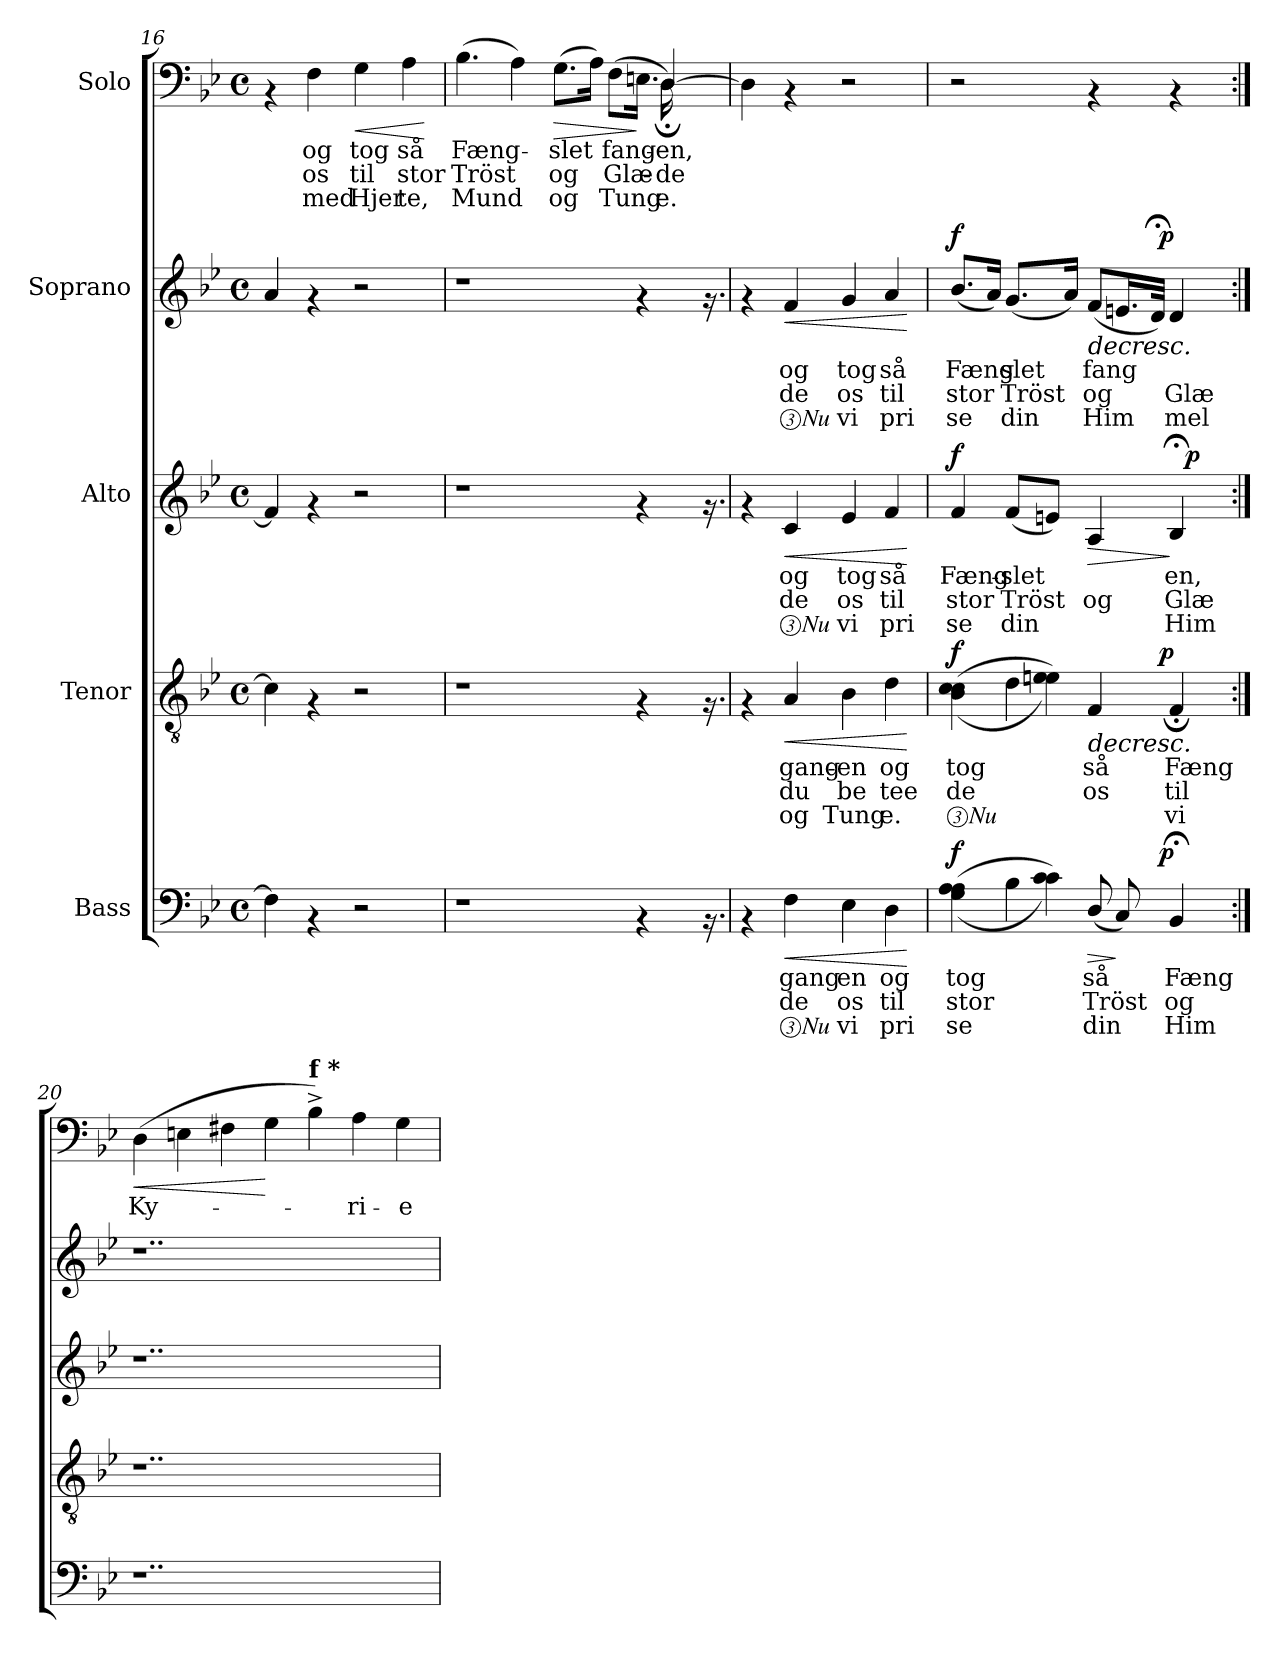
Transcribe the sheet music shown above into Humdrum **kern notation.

**kern	**text	**text	**text	**dynam	**kern	**text	**text	**text	**dynam	**kern	**text	**text	**text	**dynam	**kern	**text	**text	**text	**dynam	**kern	**text	**text	**text	**dynam
*part5	*part5	*part5	*part5	*part5	*part4	*part4	*part4	*part4	*part4	*part3	*part3	*part3	*part3	*part3	*part2	*part2	*part2	*part2	*part2	*part1	*part1	*part1	*part1	*part1
*staff5	*staff5	*staff5	*staff5	*staff5	*staff4	*staff4	*staff4	*staff4	*staff4	*staff3	*staff3	*staff3	*staff3	*staff3	*staff2	*staff2	*staff2	*staff2	*staff2	*staff1	*staff1	*staff1	*staff1	*staff1
*I"Bass	*	*	*	*	*I"Tenor	*	*	*	*	*I"Alto	*	*	*	*	*I"Soprano	*	*	*	*	*I"Solo	*	*	*	*
!!LO:LB:g=z
*clefF4	*	*	*	*	*clefGv2	*	*	*	*	*clefG2	*	*	*	*	*clefG2	*	*	*	*	*clefF4	*	*	*	*
*k[b-e-]	*	*	*	*	*k[b-e-]	*	*	*	*	*k[b-e-]	*	*	*	*	*k[b-e-]	*	*	*	*	*k[b-e-]	*	*	*	*
*B-:	*	*	*	*	*B-:	*	*	*	*	*B-:	*	*	*	*	*B-:	*	*	*	*	*B-:	*	*	*	*
*M4/4	*	*	*	*	*M4/4	*	*	*	*	*M4/4	*	*	*	*	*M4/4	*	*	*	*	*M4/4	*	*	*	*
*met(c)	*	*	*	*	*met(c)	*	*	*	*	*met(c)	*	*	*	*	*met(c)	*	*	*	*	*met(c)	*	*	*	*
=16	=16	=16	=16	=16	=16	=16	=16	=16	=16	=16	=16	=16	=16	=16	=16	=16	=16	=16	=16	=16	=16	=16	=16	=16
4F\]	.	.	.	.	4c\]	.	.	.	.	4f/]	.	.	.	.	4a/	.	.	.	.	4rAA	.	.	.	.
!	!	!	!	!	!	!	!	!	!	!	!	!	!	!	!	!	!	!	!	!	!LO:LY:b:rj	!LO:LY:b:rj	!LO:LY:b:rj	!
4rAA	.	.	.	.	4rF	.	.	.	.	4rf	.	.	.	.	4rf	.	.	.	.	4F\	og	os	med	.
!	!	!	!	!	!	!	!	!	!	!	!	!	!	!	!	!	!	!	!	!	!LO:LY:b:rj	!LO:LY:b:rj	!LO:LY:b:rj	!LO:HP:b
2r	.	.	.	.	2r	.	.	.	.	2r	.	.	.	.	2r	.	.	.	.	4G\	tog	til	Hjer	<
!	!	!	!	!	!	!	!	!	!	!	!	!	!	!	!	!	!	!	!	!	!LO:LY:b:rj	!LO:LY:b:rj	!LO:LY:b:rj	!
.	.	.	.	.	.	.	.	.	.	.	.	.	.	.	.	.	.	.	.	4A\	så	stor	te,	.
.	.	.	.	.	.	.	.	.	.	.	.	.	.	.	.	.	.	.	.	.	.	.	.	[
=17	=17	=17	=17	=17	=17	=17	=17	=17	=17	=17	=17	=17	=17	=17	=17	=17	=17	=17	=17	=17	=17	=17	=17	=17
!	!	!	!	!	!	!	!	!	!	!	!	!	!	!	!	!	!	!	!	!	!LO:LY:b:rj	!LO:LY:b:rj	!LO:LY:b:rj	!
*	*	*	*	*	*	*	*	*	*	*	*	*	*	*	*	*	*	*	*	*^	*	*	*	*
1r	.	.	.	.	1r	.	.	.	.	1r	.	.	.	.	1r	.	.	.	.	(>4.B-\	1ryy	Fæng-	Tröst	Mund	.
.	.	.	.	.	.	.	.	.	.	.	.	.	.	.	.	.	.	.	.	4A\)	.	.	.	.	.
!	!	!	!	!	!	!	!	!	!	!	!	!	!	!	!	!	!	!	!	!	!	!LO:LY:b:rj	!LO:LY:b:rj	!LO:LY:b:rj	!LO:HP:b
.	.	.	.	.	.	.	.	.	.	.	.	.	.	.	.	.	.	.	.	(>8.G\L	.	-slet	og	og	>
.	.	.	.	.	.	.	.	.	.	.	.	.	.	.	.	.	.	.	.	16A\Jk)	.	.	.	.	.
!	!	!	!	!	!	!	!	!	!	!	!	!	!	!	!	!	!	!	!	!	!	!LO:LY:b:rj	!LO:LY:b:rj	!LO:LY:b:rj	!
.	.	.	.	.	.	.	.	.	.	.	.	.	.	.	.	.	.	.	.	(>8F\L	.	fang-	Glæ-	Tung	.
4rAA	.	.	.	.	4rF	.	.	.	.	4rf	.	.	.	.	4rf	.	.	.	.	16.En\Jk	16.ryy	.	.	.	]
!	!	!	!	!	!	!	!	!	!	!	!	!	!	!	!	!	!	!	!	!	!	!LO:LY:b:rj	!LO:LY:b:rj	!LO:LY:b:rj	!
.	.	.	.	.	.	.	.	.	.	.	.	.	.	.	.	.	.	.	.	[>4D/	16D;\)	-en,	-de	e.	.
.	.	.	.	.	.	.	.	.	.	.	.	.	.	.	.	.	.	.	.	.	8.ryy	.	.	.	.
16.rAA	.	.	.	.	16.rF	.	.	.	.	16.rf	.	.	.	.	16.rf	.	.	.	.	.	.	.	.	.	.
*	*	*	*	*	*	*	*	*	*	*	*	*	*	*	*	*	*	*	*	*v	*v	*	*	*	*
=18	=18	=18	=18	=18	=18	=18	=18	=18	=18	=18	=18	=18	=18	=18	=18	=18	=18	=18	=18	=18	=18	=18	=18	=18
4rAA	.	.	.	.	4rF	.	.	.	.	4rf	.	.	.	.	4rf	.	.	.	.	4D\]	.	.	.	.
!	!LO:LY:b:rj	!LO:LY:b:rj	!LO:LY:b:rj	!LO:HP:b	!	!LO:LY:b:rj	!LO:LY:b:rj	!LO:LY:b:rj	!LO:HP:b	!	!LO:LY:b:rj	!LO:LY:b:rj	!LO:LY:b:rj	!LO:HP:b	!	!LO:LY:b:rj	!LO:LY:b:rj	!LO:LY:b:rj	!LO:HP:b	!	!	!	!	!
4F\	gang	de	③Nu	<	4A/	-gang-	du	og	<	4c/	og	de	③Nu	<	4f/	og	de	③Nu	<	4rAA	.	.	.	.
!	!LO:LY:b:rj	!LO:LY:b:rj	!LO:LY:b:rj	!	!	!LO:LY:b:rj	!LO:LY:b:rj	!LO:LY:b:rj	!	!	!LO:LY:b:rj	!LO:LY:b:rj	!LO:LY:b:rj	!	!	!LO:LY:b:rj	!LO:LY:b:rj	!LO:LY:b:rj	!	!	!	!	!	!
4E-\	en	os	vi	.	4B-\	-en	be	Tung	.	4e-/	tog	os	vi	.	4g/	tog	os	vi	.	2r	.	.	.	.
!	!LO:LY:b:rj	!LO:LY:b:rj	!LO:LY:b:rj	!	!	!LO:LY:b:rj	!LO:LY:b:rj	!LO:LY:b:rj	!	!	!LO:LY:b:rj	!LO:LY:b:rj	!LO:LY:b:rj	!	!	!LO:LY:b:rj	!LO:LY:b:rj	!LO:LY:b:rj	!	!	!	!	!	!
4D\	og	til	pri	.	4d\	og	tee	e.	.	4f/	så	til	pri	.	4a/	så	til	pri	.	.	.	.	.	.
.	.	.	.	[	.	.	.	.	[	.	.	.	.	[	.	.	.	.	[	.	.	.	.	.
=19	=19	=19	=19	=19	=19	=19	=19	=19	=19	=19	=19	=19	=19	=19	=19	=19	=19	=19	=19	=19	=19	=19	=19	=19
!	!LO:LY:b:rj	!LO:LY:b:rj	!LO:LY:b:rj	!LO:DY:a	!	!LO:LY:b:rj	!LO:LY:b:rj	!LO:LY:b:rj	!LO:DY:a	!	!LO:LY:b:rj	!LO:LY:b:rj	!LO:LY:b:rj	!LO:DY:a	!	!LO:LY:b:rj	!LO:LY:b:rj	!LO:LY:b:rj	!LO:DY:a	!	!	!	!	!
*^	*	*	*	*	*^	*	*	*	*	*^	*	*	*	*	*^	*	*	*	*	*	*	*	*	*
*	*^	*	*	*	*	*	*^	*	*	*	*	*	*	*	*	*	*	*	*	*	*	*	*	*	*	*	*	*
(>(4G\ 4A\ 4A\	4ryy	4.ryy	tog	stor	se	f	(>(4B-\ 4c\ 4c\	4ryy	4.ryy	tog	de	③Nu	f	4f/	2ryy	Fæng-	stor	se	f	(<8.b-/L	2ryy	Fæng	stor	se	f	2r	.	.	.	.
.	.	.	.	.	.	.	.	.	.	.	.	.	.	.	.	.	.	.	.	16a/Jk)	.	.	.	.	.	.	.	.	.	.
!	!	!	!	!	!	!	!	!	!	!	!	!	!	!	!	!LO:LY:b:rj	!LO:LY:b:rj	!LO:LY:b:rj	!	!	!	!LO:LY:b:rj	!LO:LY:b:rj	!LO:LY:b:rj	!	!	!	!	!	!
8...ryy	(>4B-\	.	.	.	.	.	8...ryy	(>4d\	.	.	.	.	.	(<8f/L	.	-slet	Tröst	din	.	(<8.g/L	.	slet	Tröst	din	.	.	.	.	.	.
.	.	4c\ 4c\))	.	.	.	.	.	.	4en\ 4en\))	.	.	.	.	8en/J)	.	.	.	.	.	.	.	.	.	.	.	.	.	.	.	.
.	.	.	.	.	.	.	.	.	.	.	.	.	.	.	.	.	.	.	.	16a/Jk)	.	.	.	.	.	.	.	.	.	.
2ryy	.	.	.	.	.	.	2ryy	.	.	.	.	.	.	.	.	.	.	.	.	.	.	.	.	.	.	.	.	.	.	.
!	!	!	!LO:LY:b:rj	!LO:LY:b:rj	!LO:LY:b:rj	!LO:HP:b	!	!	!	!LO:LY:b:rj	!LO:LY:b:rj	!	!LO:HP:b	!	!	!	!LO:LY:b:rj	!	!LO:HP:b	!	!	!LO:LY:b:rj	!LO:LY:b:rj	!LO:LY:b:rj	!LO:HP:b	!	!	!	!	!
.	(<8D/	.	så	Tröst	din	>	.	4F/	.	så	os	.	>	4A/	4ryy	.	og	.	>	(<8f/L	8...ryy	fang	og	Him	>	4rAA	.	.	.	.
.	32.ryy	8C/)	.	.	.	]	.	.	32ryy	.	.	.	.	.	.	.	.	.	.	16.en/L	.	.	.	.	.	.	.	.	.	.
.	.	.	.	.	.	.	.	.	16ryy	.	.	.	.	.	.	.	.	.	.	.	.	.	.	.	.	.	.	.	.	.
.	16ryy	.	.	.	.	.	.	.	.	.	.	.	.	.	.	.	.	.	.	.	.	.	.	.	.	.	.	.	.	.
.	.	.	.	.	.	.	.	.	64ryy	.	.	.	.	.	.	.	.	.	.	32d;/JJk)	.	.	.	.	.	.	.	.	.	.
!	!	!	!	!	!	!LO:DY:a	!	!	!	!	!	!	!LO:DY:a	!	!	!	!	!	!	!	!	!	!	!	!LO:DY:a	!	!	!	!	!
.	4ryy	.	.	.	.	p	.	.	4ryy	.	.	.	p	.	.	.	.	.	.	.	4ryy	.	.	.	p	.	.	.	.	.
!	!	!	!LO:LY:b:rj	!LO:LY:b:rj	!LO:LY:b:rj	!	!	!	!	!LO:LY:b:rj	!LO:LY:b:rj	!LO:LY:b:rj	!	!	!	!LO:LY:b:rj	!LO:LY:b:rj	!LO:LY:b:rj	!	!	!	!	!LO:LY:b:rj	!LO:LY:b:rj	!	!	!	!	!	!
.	.	4BB-;/	Fæng-	og	Him	.	.	4F;</	.	Fæng	til	vi	]	4B-;/	32.ryy	-en,	Glæ-	Him	]	4d/	.	.	Glæ-	mel	]	4rAA	.	.	.	.
!	!	!	!	!	!	!	!	!	!	!	!	!	!	!	!	!	!	!	!LO:DY:a	!	!	!	!	!	!	!	!	!	!	!
.	.	.	.	.	.	.	.	.	.	.	.	.	.	.	8ryy	.	.	.	p	.	.	.	.	.	.	.	.	.	.	.
.	.	.	.	.	.	.	.	.	.	.	.	.	.	.	16ryy	.	.	.	.	.	.	.	.	.	.	.	.	.	.	.
64ryy	64ryy	.	.	.	.	.	64ryy	.	64ryy	.	.	.	.	.	64ryy	.	.	.	.	.	64ryy	.	.	.	.	.	.	.	.	.
*	*v	*v	*	*	*	*	*	*	*	*	*	*	*	*	*	*	*	*	*	*	*	*	*	*	*	*	*	*	*	*
=20:|!	=20:|!	=20:|!	=20:|!	=20:|!	=20:|!	=20:|!	=20:|!	=20:|!	=20:|!	=20:|!	=20:|!	=20:|!	=20:|!	=20:|!	=20:|!	=20:|!	=20:|!	=20:|!	=20:|!	=20:|!	=20:|!	=20:|!	=20:|!	=20:|!	=20:|!	=20:|!	=20:|!	=20:|!	=20:|!
!	!	!	!	!	!	!	!	!	!	!	!	!	!	!	!	!	!	!	!	!	!	!	!	!	!	!LO:LY:b:rj	!	!	!LO:HP:b
*v	*v	*	*	*	*	*	*	*	*	*	*	*	*v	*v	*	*	*	*	*v	*v	*	*	*	*	*	*	*	*	*
*	*	*	*	*	*v	*v	*v	*	*	*	*	*	*	*	*	*	*	*	*	*	*	*	*	*	*	*
1..r	.	.	.	.	1..r	.	.	.	.	1..r	.	.	.	.	1..r	.	.	.	.	(>4D\	Ky-	.	.	<
.	.	.	.	.	.	.	.	.	.	.	.	.	.	.	.	.	.	.	.	4En\	.	.	.	.
.	.	.	.	.	.	.	.	.	.	.	.	.	.	.	.	.	.	.	.	4F#X\	.	.	.	.
.	.	.	.	.	.	.	.	.	.	.	.	.	.	.	.	.	.	.	.	4G\	.	.	.	[
!	!	!	!	!	!	!	!	!	!	!	!	!	!	!	!	!	!	!	!	!LO:TX:a:B:t=f *	!	!	!	!
.	.	.	.	.	.	.	.	.	.	.	.	.	.	.	.	.	.	.	.	4B-^>\)	.	.	.	.
!	!	!	!	!	!	!	!	!	!	!	!	!	!	!	!	!	!	!	!	!	!LO:LY:b:rj	!	!	!
.	.	.	.	.	.	.	.	.	.	.	.	.	.	.	.	.	.	.	.	4A\	-ri-	.	.	.
!	!	!	!	!	!	!	!	!	!	!	!	!	!	!	!	!	!	!	!	!	!LO:LY:b:rj	!	!	!
.	.	.	.	.	.	.	.	.	.	.	.	.	.	.	.	.	.	.	.	4G\	-e	.	.	.
=	=	=	=	=	=	=	=	=	=	=	=	=	=	=	=	=	=	=	=	=	=	=	=	=
*-	*-	*-	*-	*-	*-	*-	*-	*-	*-	*-	*-	*-	*-	*-	*-	*-	*-	*-	*-	*-	*-	*-	*-	*-
